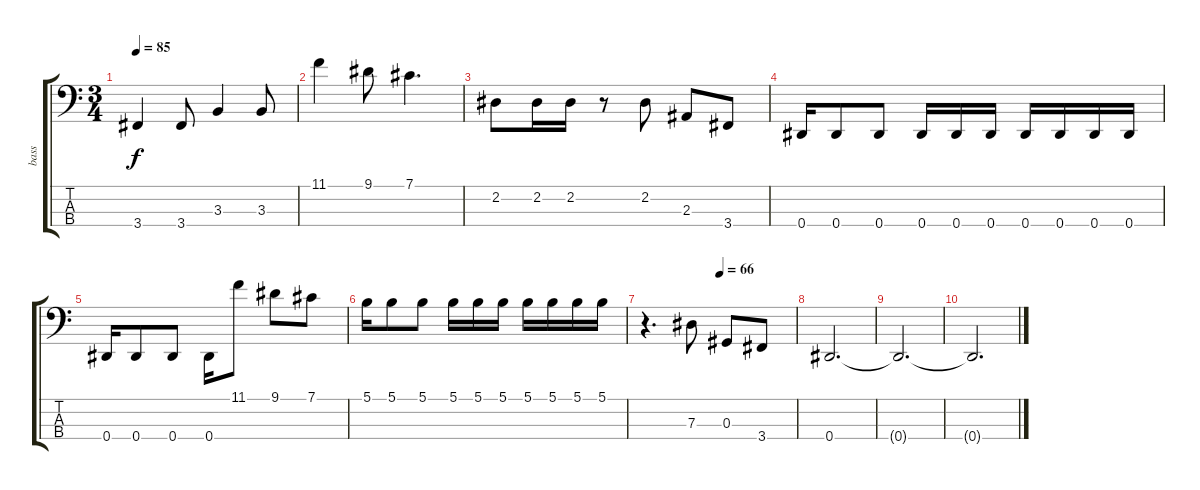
\track ("bass" "bass") {instrument electricbasspick}
\staff {score tabs}
\tuning (Gb2 Db2 Ab1 Eb1) {hide}
\ts (3 4)
\tempo 85
\clef f4
\ks c
3.4.4{dy f} 3.4.8 3.3.4 3.3.8 |
11.1.4 9.1.8 7.1.4{d} |
2.2.8 2.2.16 2.2.16 r.8 2.2.8 2.3.8 3.4.8 |
0.4.16 0.4.8 0.4.8 0.4.16 0.4.16 0.4.16 0.4.16 0.4.16 0.4.16 0.4.16 |
0.4.16 0.4.8 0.4.8 0.4.16 11.1.8 9.1.8 7.1.8 |
5.1.16 5.1.8 5.1.8 5.1.16 5.1.16 5.1.16 5.1.16 5.1.16 5.1.16 5.1.16 |
\tempo (66 0.5)
r.4{d} 7.3.8 0.3.8 3.4.8 |
0.4.2{d} |
0.4{t}.2{d} |
0.4{t}.2{d}
